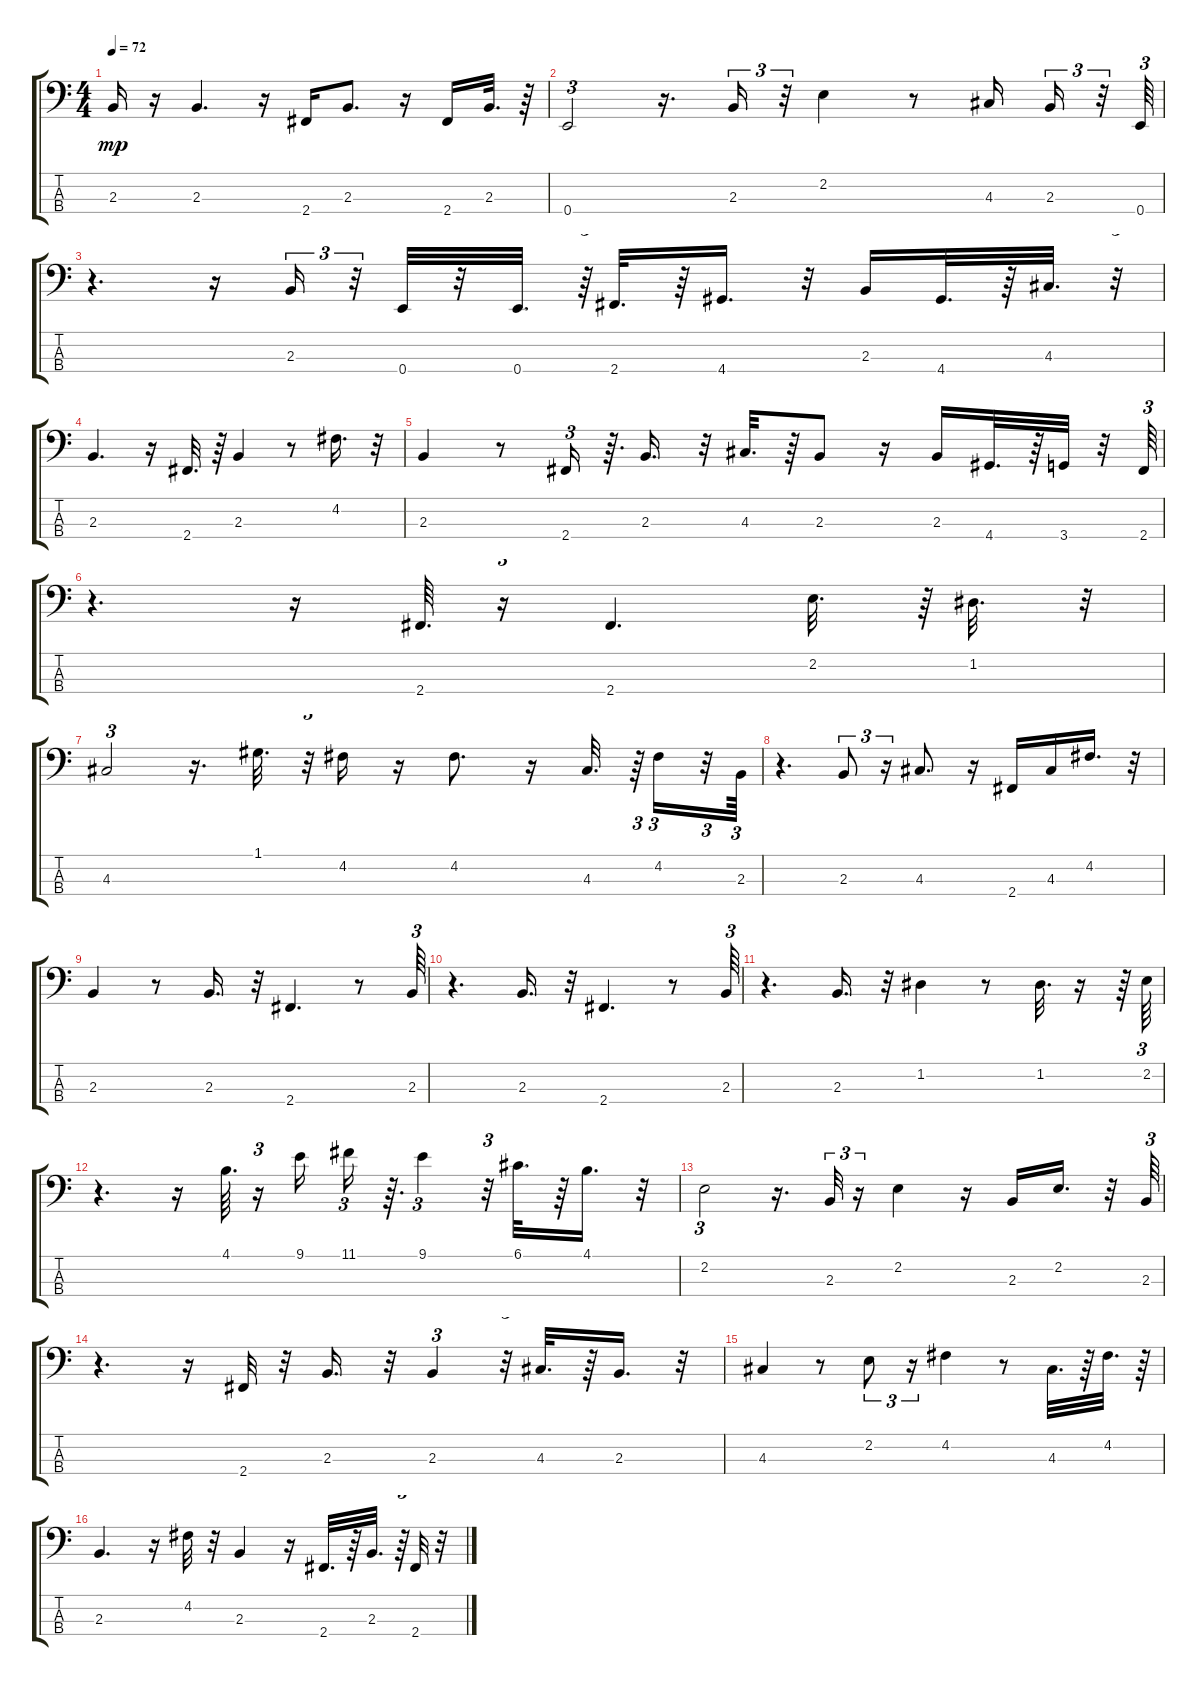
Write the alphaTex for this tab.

\track "" {instrument electricbasspick}
\staff {score tabs}
\tuning (G2 D2 A1 E1) {hide}
\ts (4 4)
\tempo 72
\clef f4
\ks c
2.3.16{dy mp} r.16 2.3.4{d} r.16 2.4.16 2.3.8{d} r.16 2.4.16 2.3.32{d} r.64 |
0.4.2{tu (3 2)} r.16{d} 2.3.16{tu (3 2)} r.32{tu (3 2)} 2.2.4 r.8 4.3.16 2.3.16{tu (3 2)} r.32{tu (3 2)} 0.4.64{tu (3 2)} |
r.4{d} r.16 2.3.16{tu (3 2)} r.32{tu (3 2)} 0.4.32 r.32 0.4.32{d} r.64{tu (3 2)} 2.4.32{d} r.64 4.4.16{d} r.32 2.3.16 4.4.32{d} r.64 4.3.32{d} r.32{tu (3 2)} |
2.3.4{d} r.16 2.4.32{d} r.64 2.3.4 r.8 4.2.16{d} r.32 |
2.3.4 r.8 2.4.16{tu (3 2)} r.64{d} 2.3.16{d} r.32 4.3.32{d} r.64 2.3.8 r.16 2.3.16 4.4.32{d} r.64 3.4.32 r.32 2.4.64{tu (3 2)} |
r.4{d} r.16 2.4.64{d} r.16{tu (3 2)} 2.4.4{d} 2.2.32{d} r.64{tu (3 2)} 1.2.32{d} r.32{tu (3 2)} |
4.3.2{tu (3 2)} r.16{d} 1.1.32{d} r.32{tu (3 2)} 4.2.16 r.16 4.2.8{d} r.16 4.3.32{d} r.64{tu (3 2)} 4.2.16{tu (3 2)} r.32{tu (3 2)} 2.3.64{tu (3 2)} |
r.4{d} 2.3.8{tu (3 2)} r.16{tu (3 2)} 4.3.8{d} r.16 2.4.16 4.3.16 4.2.16{d} r.32 |
2.3.4 r.8 2.3.16{d} r.32 2.4.4{d} r.8 2.3.64{tu (3 2)} |
r.4{d} 2.3.16{d} r.32 2.4.4{d} r.8 2.3.64{tu (3 2)} |
r.4{d} 2.3.16{d} r.32 1.2.4 r.8 1.2.32{d} r.16 r.64 2.2.64{tu (3 2)} |
r.4{d} r.16 4.1.64{d} r.16{tu (3 2)} 9.1.16 11.1.16{tu (3 2)} r.64{d} 9.1.4{tu (3 2)} r.32{tu (3 2)} 6.1.32{d} r.64 4.1.16{d} r.32 |
2.2.2{tu (3 2)} r.16{d} 2.3.32{tu (3 2)} r.16{tu (3 2)} 2.2.4 r.16 2.3.16 2.2.16{d} r.32 2.3.64{tu (3 2)} |
r.4{d} r.16 2.4.32 r.32 2.3.16{d} r.32 2.3.4{tu (3 2)} r.32{tu (3 2)} 4.3.32{d} r.64 2.3.16{d} r.32 |
4.3.4 r.8 2.2.8{tu (3 2)} r.16{tu (3 2)} 4.2.4 r.8 4.3.32{d} r.64 4.2.32{d} r.64 |
2.3.4{d} r.16 4.2.32 r.32 2.3.4 r.16 2.4.32{d} r.64 2.3.32{d} r.64{tu (3 2)} 2.4.32 r.32
